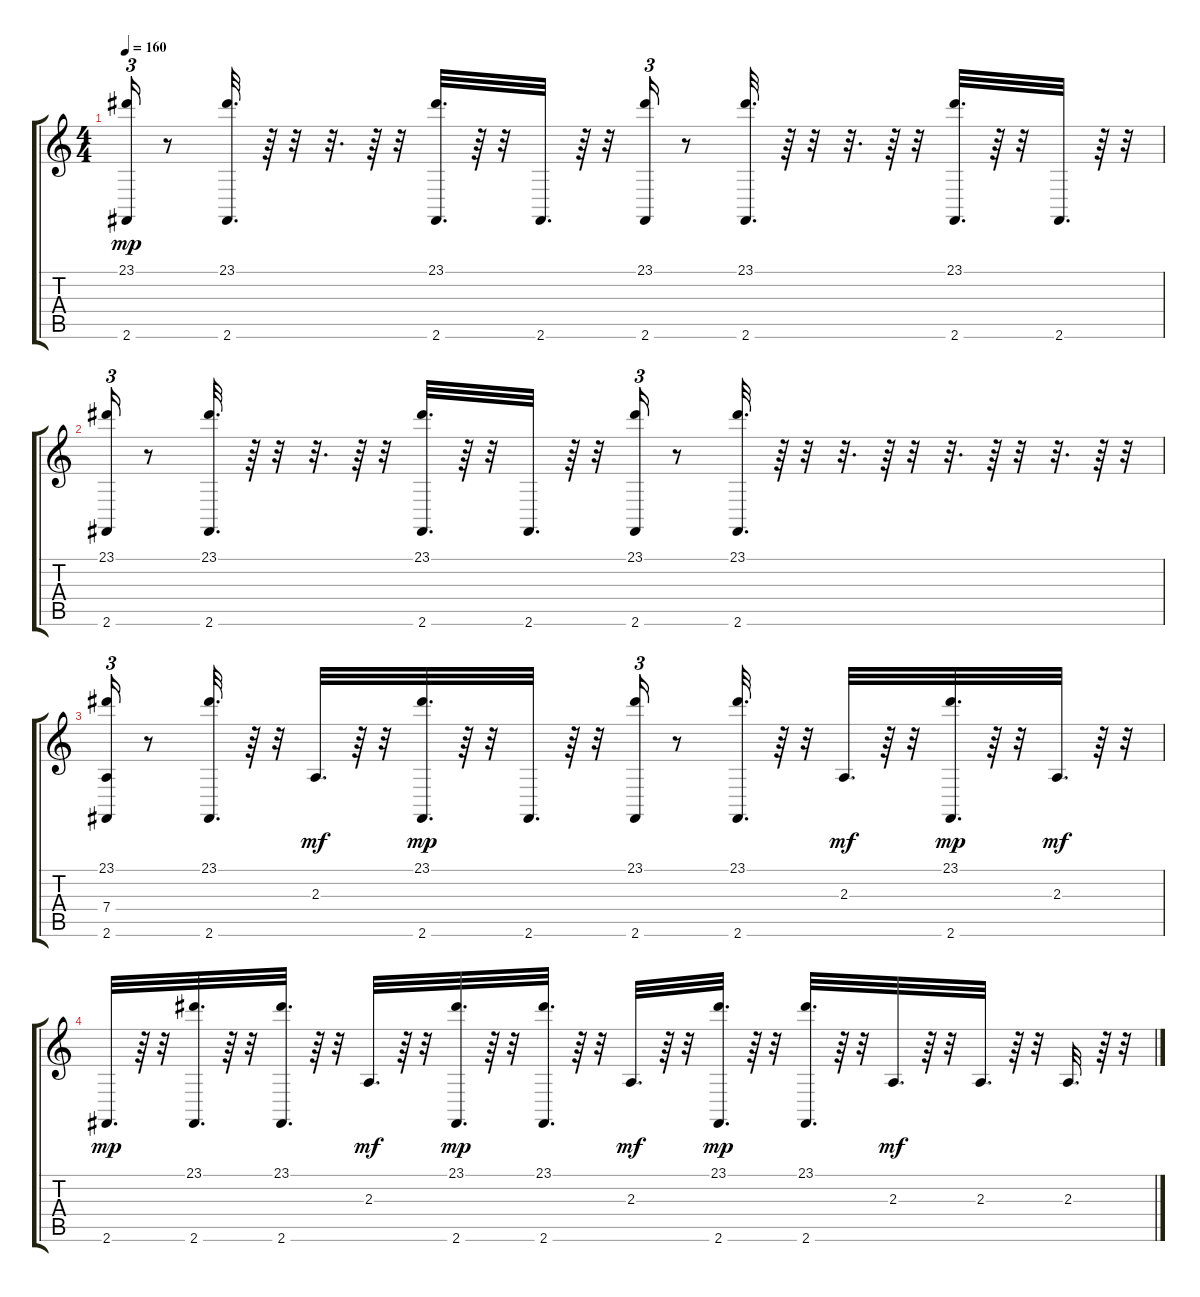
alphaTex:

\track "" {instrument celesta}
\staff {score tabs}
\tuning (E4 B3 G3 D3 A2 E2) {hide}
\ts (4 4)
\tempo 160
\clef g2
\ks c
(23.1 2.6).16{tu (3 2) dy mp} r.8 (23.1 2.6).32{d} r.64 r.32 r.32{d} r.64 r.32 (23.1 2.6).32{d} r.64 r.32 2.6.32{d} r.64 r.32 (23.1 2.6).16{tu (3 2)} r.8 (23.1 2.6).32{d} r.64 r.32 r.32{d} r.64 r.32 (23.1 2.6).32{d} r.64 r.32 2.6.32{d} r.64 r.32 |
(23.1 2.6).16{tu (3 2)} r.8 (23.1 2.6).32{d} r.64 r.32 r.32{d} r.64 r.32 (23.1 2.6).32{d} r.64 r.32 2.6.32{d} r.64 r.32 (23.1 2.6).16{tu (3 2)} r.8 (23.1 2.6).32{d} r.64 r.32 r.32{d} r.64 r.32 r.32{d} r.64 r.32 r.32{d} r.64 r.32 |
(23.1 7.4 2.6).16{tu (3 2)} r.8 (23.1 2.6).32{d} r.64 r.32 2.3.32{d dy mf} r.64 r.32 (23.1 2.6).32{d dy mp} r.64 r.32 2.6.32{d} r.64 r.32 (23.1 2.6).16{tu (3 2)} r.8 (23.1 2.6).32{d} r.64 r.32 2.3.32{d dy mf} r.64 r.32 (23.1 2.6).32{d dy mp} r.64 r.32 2.3.32{d dy mf} r.64 r.32 |
2.6.32{d dy mp} r.64 r.32 (23.1 2.6).32{d} r.64 r.32 (23.1 2.6).32{d} r.64 r.32 2.3.32{d dy mf} r.64 r.32 (23.1 2.6).32{d dy mp} r.64 r.32 (23.1 2.6).32{d} r.64 r.32 2.3.32{d dy mf} r.64 r.32 (23.1 2.6).32{d dy mp} r.64 r.32 (23.1 2.6).32{d} r.64 r.32 2.3.32{d dy mf} r.64 r.32 2.3.32{d} r.64 r.32 2.3.32{d} r.64 r.32
